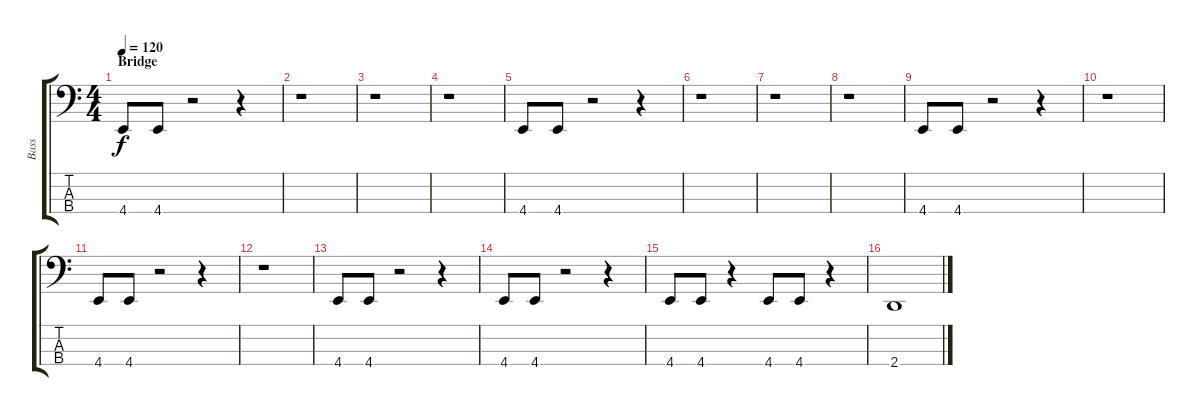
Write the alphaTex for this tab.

\track ("Bass" "Bass") {instrument electricbassfinger}
\staff {score tabs}
\tuning (Eb2 Bb1 F1 C1) {hide}
\ts (4 4)
\section ("" "Bridge")
\tempo 120
\clef f4
\ks c
4.4.8{dy f} 4.4.8 r.2 r.4 |
r.1 |
r.1 |
r.1 |
4.4.8 4.4.8 r.2 r.4 |
r.1 |
r.1 |
r.1 |
4.4.8 4.4.8 r.2 r.4 |
r.1 |
4.4.8 4.4.8 r.2 r.4 |
r.1 |
4.4.8 4.4.8 r.2 r.4 |
4.4.8 4.4.8 r.2 r.4 |
4.4.8 4.4.8 r.4 4.4.8 4.4.8 r.4 |
2.4.1
